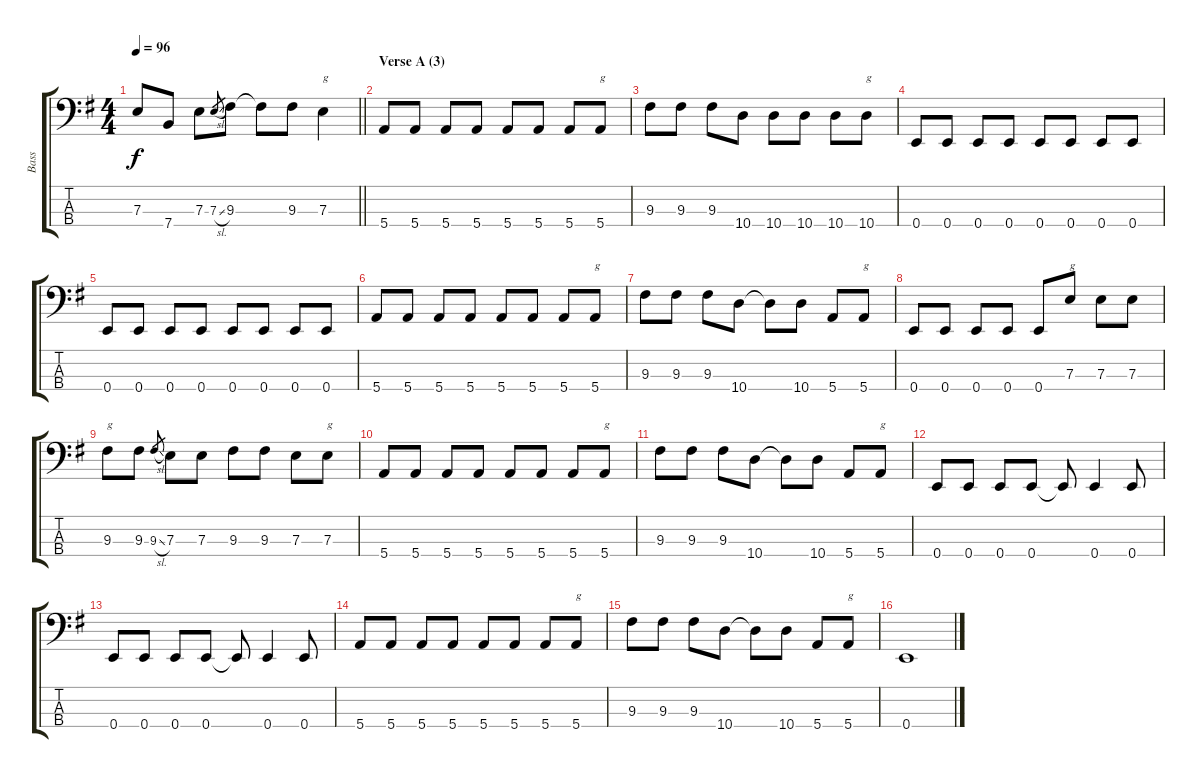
\track ("Bass" "Bass") {instrument electricbasspick}
\staff {score tabs}
\tuning (G2 D2 A1 E1) {hide}
\ts (4 4)
\tempo 96
\clef f4
\barLineRight lightlight
\ks eminor
7.3.8{dy f} 7.4.8 7.3.8 7.3{sl}.8{gr} 9.3.8 9.3{t}.8 9.3.8 7.3.4{txt "g"} |
\section ("" "Verse A (3)")
5.4.8 5.4.8 5.4.8 5.4.8 5.4.8 5.4.8 5.4.8 5.4.8{txt "g"} |
9.3.8 9.3.8 9.3.8 10.4.8 10.4.8 10.4.8 10.4.8 10.4.8{txt "g"} |
0.4.8 0.4.8 0.4.8 0.4.8 0.4.8 0.4.8 0.4.8 0.4.8 |
0.4.8 0.4.8 0.4.8 0.4.8 0.4.8 0.4.8 0.4.8 0.4.8 |
5.4.8 5.4.8 5.4.8 5.4.8 5.4.8 5.4.8 5.4.8 5.4.8{txt "g"} |
9.3.8 9.3.8 9.3.8 10.4.8 10.4{t}.8 10.4.8 5.4.8 5.4.8{txt "g"} |
0.4.8 0.4.8 0.4.8 0.4.8 0.4.8 7.3.8{txt "g"} 7.3.8 7.3.8 |
9.3.8{txt "g"} 9.3.8 9.3{sl}.8{gr} 7.3.8 7.3.8 9.3.8 9.3.8 7.3.8 7.3.8{txt "g"} |
5.4.8 5.4.8 5.4.8 5.4.8 5.4.8 5.4.8 5.4.8 5.4.8{txt "g"} |
9.3.8 9.3.8 9.3.8 10.4.8 10.4{t}.8 10.4.8 5.4.8 5.4.8{txt "g"} |
0.4.8 0.4.8 0.4.8 0.4.8 0.4{t}.8 0.4.4 0.4.8 |
0.4.8 0.4.8 0.4.8 0.4.8 0.4{t}.8 0.4.4 0.4.8 |
5.4.8 5.4.8 5.4.8 5.4.8 5.4.8 5.4.8 5.4.8 5.4.8{txt "g"} |
9.3.8 9.3.8 9.3.8 10.4.8 10.4{t}.8 10.4.8 5.4.8 5.4.8{txt "g"} |
0.4.1
